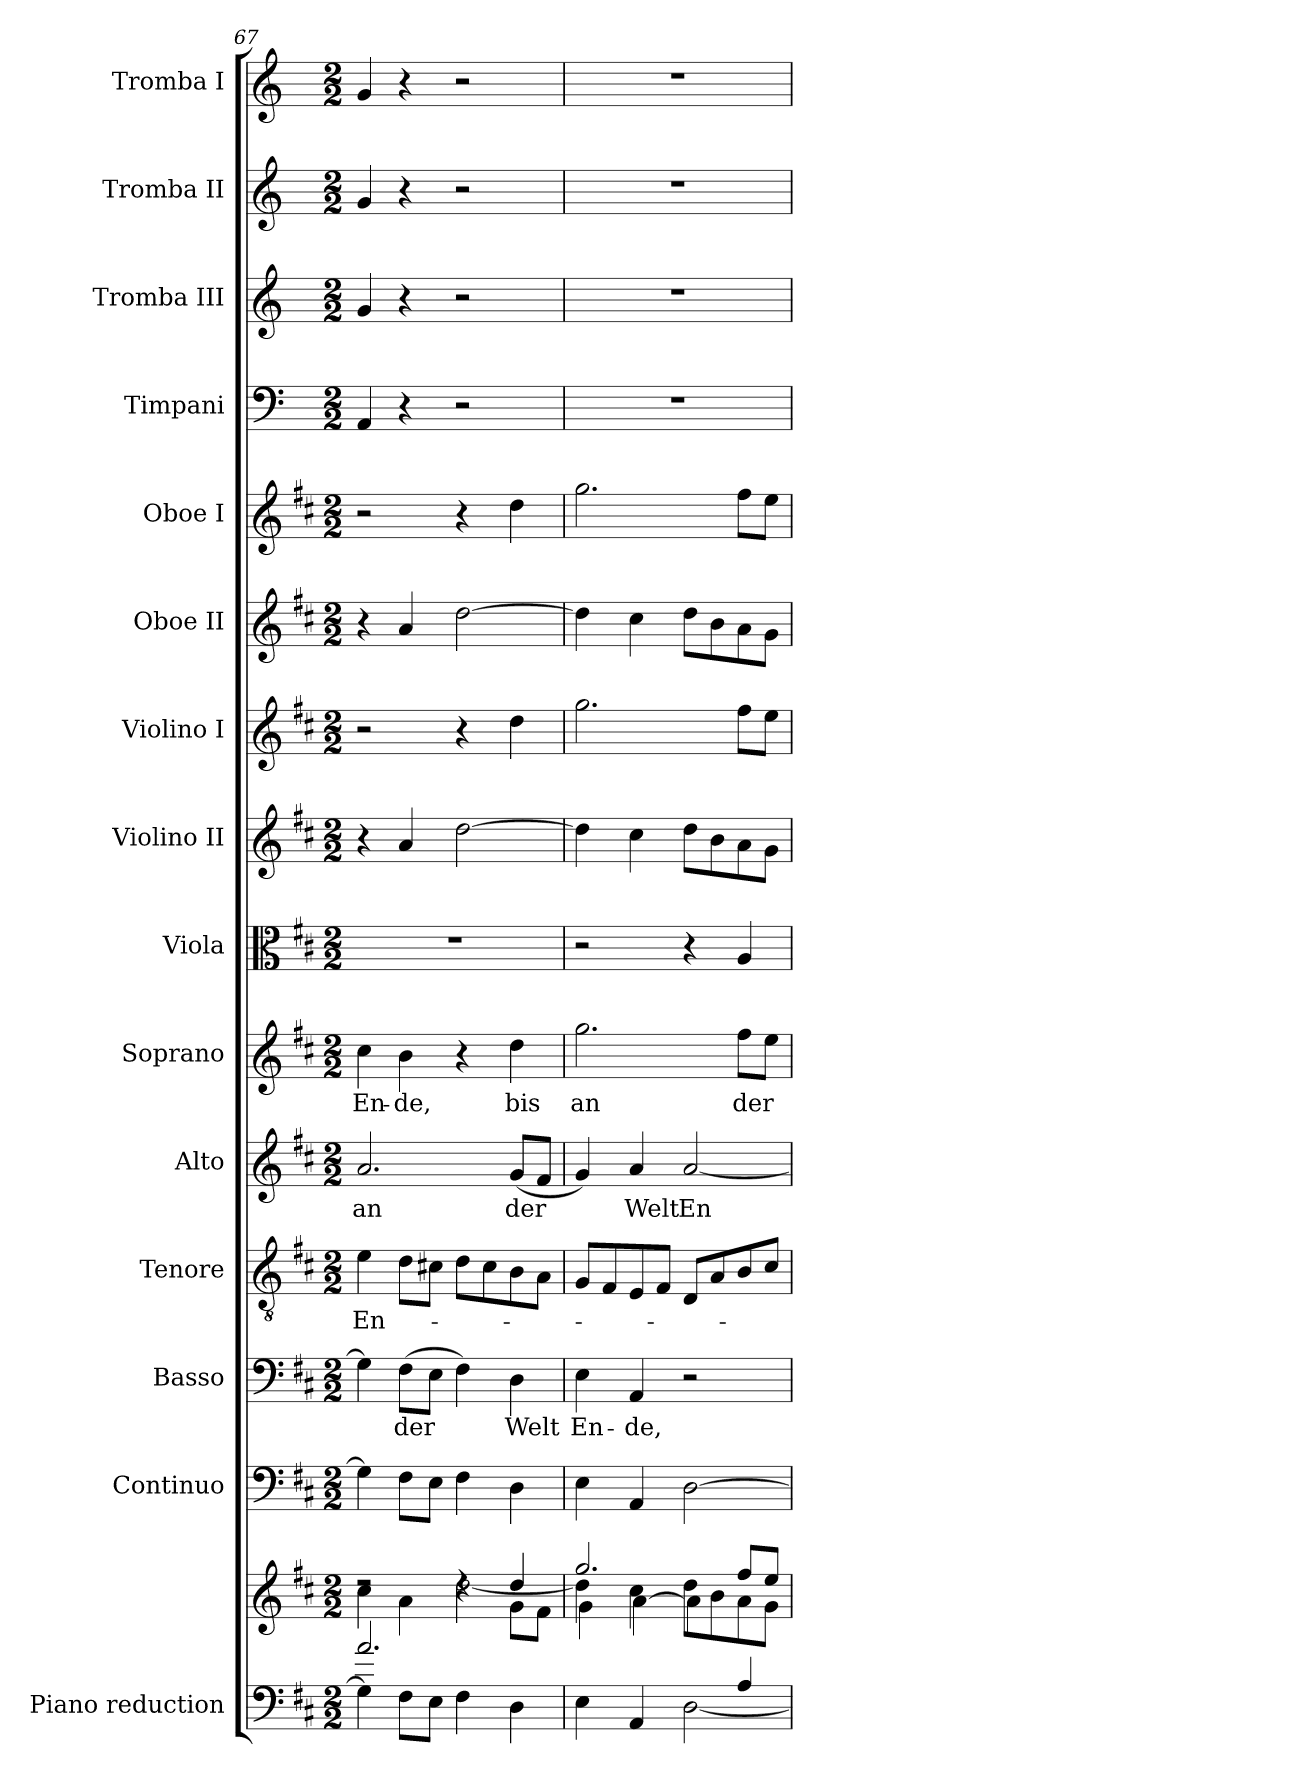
**kern	**kern	**kern	**kern	**text	**kern	**text	**kern	**text	**kern	**text	**kern	**kern	**kern	**kern	**kern	**kern	**kern	**kern	**kern
*part15	*part15	*part14	*part13	*part13	*part12	*part12	*part11	*part11	*part10	*part10	*part9	*part8	*part7	*part6	*part5	*part4	*part3	*part2	*part1
*staff16	*staff15	*staff14	*staff13	*staff13	*staff12	*staff12	*staff11	*staff11	*staff10	*staff10	*staff9	*staff8	*staff7	*staff6	*staff5	*staff4	*staff3	*staff2	*staff1
*I"Piano reduction	*	*I"Continuo	*I"Basso	*	*I"Tenore	*	*I"Alto	*	*I"Soprano	*	*I"Viola	*I"Violino II	*I"Violino I	*I"Oboe II	*I"Oboe I	*I"Timpani	*I"Tromba III	*I"Tromba II	*I"Tromba I
*I'Pno	*	*	*	*	*	*	*	*	*	*	*I'Vla	*I'Vln	*I'Vln	*I'Ob	*I'Ob	*I'Timp	*	*	*
*clefF4	*clefG2	*clefF4	*clefF4	*	*clefGv2	*	*clefG2	*	*clefG2	*	*clefC3	*clefG2	*clefG2	*clefG2	*clefG2	*clefF4	*clefG2	*clefG2	*clefG2
*	*	*	*	*	*	*	*	*	*	*	*	*	*	*	*	*	*ITrd-1c-2	*ITrd-1c-2	*ITrd-1c-2
*k[f#c#]	*k[f#c#]	*k[f#c#]	*k[f#c#]	*	*k[f#c#]	*	*k[f#c#]	*	*k[f#c#]	*	*k[f#c#]	*k[f#c#]	*k[f#c#]	*k[f#c#]	*k[f#c#]	*k[]	*k[f#c#]	*k[f#c#]	*k[f#c#]
*M2/2	*M2/2	*M2/2	*M2/2	*	*M2/2	*	*M2/2	*	*M2/2	*	*M2/2	*M2/2	*M2/2	*M2/2	*M2/2	*M2/2	*M2/2	*M2/2	*M2/2
=67	=67	=67	=67	=67	=67	=67	=67	=67	=67	=67	=67	=67	=67	=67	=67	=67	=67	=67	=67
*^	*^	*	*	*	*	*	*	*	*	*	*	*	*	*	*	*	*	*	*
*	*	*	*^	*	*	*	*	*	*	*	*	*	*	*	*	*	*	*	*	*	*
!	!	!	!	!	!	!	!	!	!LO:LY:b	!	!LO:LY:b	!	!LO:LY:b	!	!	!	!	!	!	!	!	!
2.a/	4G\]	2rdd	4cc#\	2.ryy	4G\]	4G\]	.	4e\	En-	2.a/	an	4cc#\	En-	1r	4r	2r	4r	2r	4AA/	4a/	4a/	4a/
!	!	!	!	!	!	!	!LO:LY:b	!	!	!	!	!	!LO:LY:b	!	!	!	!	!	!	!	!	!
.	8F#\L	.	4a\	.	8F#\L	(>8F#\L	der	8d\L	.	.	.	4b\	-de,	.	4a/	.	4a/	.	4r	4r	4r	4r
.	8E\J	.	.	.	8E\J	8E\J	.	8c#X\J	.	.	.	.	.	.	.	.	.	.	.	.	.	.
.	4F#\	4rdd	[2dd\	.	4F#\	4F#\)	.	8d\L	.	.	.	4r	.	.	[2dd\	4r	[2dd\	4r	2r	2r	2r	2r
.	.	.	.	.	.	.	.	8c#\	.	.	.	.	.	.	.	.	.	.	.	.	.	.
!	!	!	!	!	!	!	!LO:LY:b	!	!	!	!LO:LY:b	!	!LO:LY:b	!	!	!	!	!	!	!	!	!
4ryy	4D\	4dd/	.	8g\L	4D\	4D\	Welt	8B\	.	(<8g/L	der	4dd\	bis	.	.	4dd\	.	4dd\	.	.	.	.
.	.	.	.	8f#\J	.	.	.	8A\J	.	8f#/J	.	.	.	.	.	.	.	.	.	.	.	.
=68	=68	=68	=68	=68	=68	=68	=68	=68	=68	=68	=68	=68	=68	=68	=68	=68	=68	=68	=68	=68	=68	=68
!	!	!	!	!	!	!	!LO:LY:b	!	!	!	!	!	!LO:LY:b	!	!	!	!	!	!	!	!	!
2.ryy	4E\	2.gg/	4dd\]	4g\	4E\	4E\	En-	8G/L	.	4g/)	.	2.gg\	an	2r	4dd\]	2.gg\	4dd\]	2.gg\	1r	1r	1r	1r
.	.	.	.	.	.	.	.	8F#/	.	.	.	.	.	.	.	.	.	.	.	.	.	.
!	!	!	!	!	!	!	!LO:LY:b	!	!	!	!LO:LY:b	!	!	!	!	!	!	!	!	!	!	!
.	4AA/	.	4cc#\	[4a\	4AA/	4AA/	-de,	8E/	.	4a/	Welt	.	.	.	4cc#\	.	4cc#\	.	.	.	.	.
.	.	.	.	.	.	.	.	8F#/J	.	.	.	.	.	.	.	.	.	.	.	.	.	.
!	!	!	!	!	!	!	!	!	!	!	!LO:LY:b	!	!	!	!	!	!	!	!	!	!	!
.	[2D\	.	8dd\L	4a\]	[2D\	2r	.	8D/L	.	[2a/	En-	.	.	4r	8dd\L	.	8dd\L	.	.	.	.	.
.	.	.	8b\	.	.	.	.	8A/	.	.	.	.	.	.	8b\	.	8b\	.	.	.	.	.
!	!	!	!	!	!	!	!	!	!	!	!	!	!LO:LY:b	!	!	!	!	!	!	!	!	!
4A/	.	8ff#/L	8a\	4ryy	.	.	.	8B/	.	.	.	8ff#\L	der	4A/	8a\	8ff#\L	8a\	8ff#\L	.	.	.	.
.	.	8ee/J	8g\J	.	.	.	.	8c#/J	.	.	.	8ee\J	.	.	8g\J	8ee\J	8g\J	8ee\J	.	.	.	.
*v	*v	*	*	*	*	*	*	*	*	*	*	*	*	*	*	*	*	*	*	*	*	*
*	*v	*v	*v	*	*	*	*	*	*	*	*	*	*	*	*	*	*	*	*	*	*
=	=	=	=	=	=	=	=	=	=	=	=	=	=	=	=	=	=	=	=
*-	*-	*-	*-	*-	*-	*-	*-	*-	*-	*-	*-	*-	*-	*-	*-	*-	*-	*-	*-
